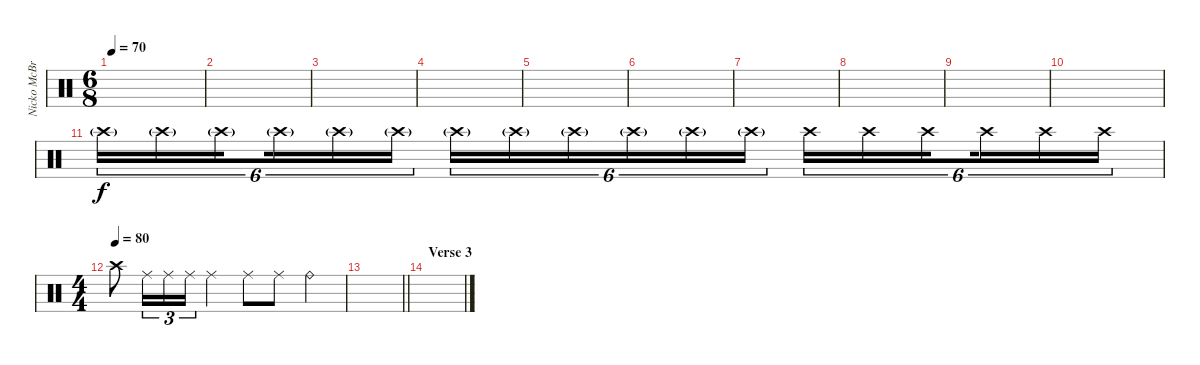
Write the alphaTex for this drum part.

\track ("Nicko McBrain" "Nicko McBr") {instrument percussion}
\staff {score}
\articulation defaults
\ts (6 8)
\tempo 70
\clef neutral
\ks c
|
|
|
|
|
|
|
|
|
|
"Crash high (hit)"{g}.16{tu (6 4)} "Crash high (hit)"{g}.16{tu (6 4)} "Crash high (hit)"{g}.16{tu (6 4) beam splitsecondary} "Crash high (hit)"{g}.16{tu (6 4)} "Crash high (hit)"{g}.16{tu (6 4)} "Crash high (hit)"{g}.16{tu (6 4) beam splitsecondary} "Crash high (hit)"{g}.16{tu (6 4)} "Crash high (hit)"{g}.16{tu (6 4)} "Crash high (hit)"{g}.16{tu (6 4)} "Crash high (hit)"{g}.16{tu (6 4)} "Crash high (hit)"{g}.16{tu (6 4)} "Crash high (hit)"{g}.16{tu (6 4) beam splitsecondary} "Crash high (hit)".16{tu (6 4) dy f} "Crash high (hit)".16{tu (6 4)} "Crash high (hit)".16{tu (6 4) beam splitsecondary} "Crash high (hit)".16{tu (6 4)} "Crash high (hit)".16{tu (6 4)} "Crash high (hit)".16{tu (6 4)} |
\ts (4 4)
\tempo (80)
"Crash high (hit)".8 "Ride (middle)".16{tu (3 2)} "Ride (middle)".16{tu (3 2)} "Ride (middle)".16{tu (3 2)} "Ride (middle)".4 "Ride (middle)".8 "Ride (middle)".8 "Ride (bell)".4 |
\barLineRight lightlight
|
\section ("" "Verse 3")
